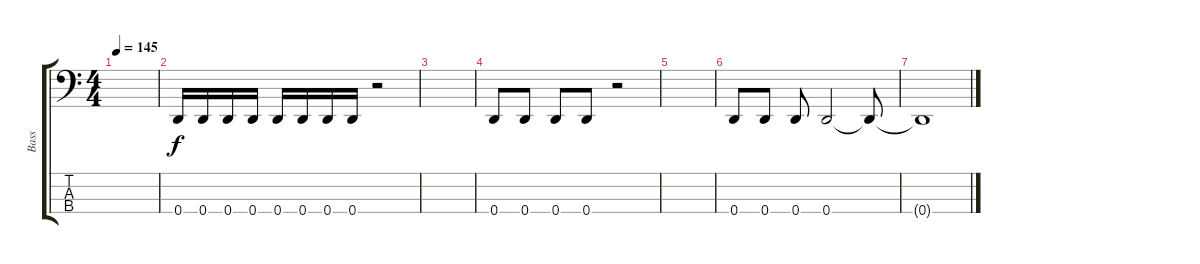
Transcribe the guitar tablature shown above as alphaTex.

\track ("Bass" "Bass") {instrument electricbassfinger}
\staff {score tabs}
\tuning (G2 D2 A1 D1) {hide}
\ts (4 4)
\tempo 145
\clef f4
\ks c
|
0.4.16 0.4.16 0.4.16 0.4.16 0.4.16 0.4.16 0.4.16 0.4.16 r.2 |
|
0.4.8 0.4.8 0.4.8 0.4.8 r.2 |
|
0.4.8 0.4.8 0.4.8 0.4.2 0.4{t}.8 |
0.4{t}.1
